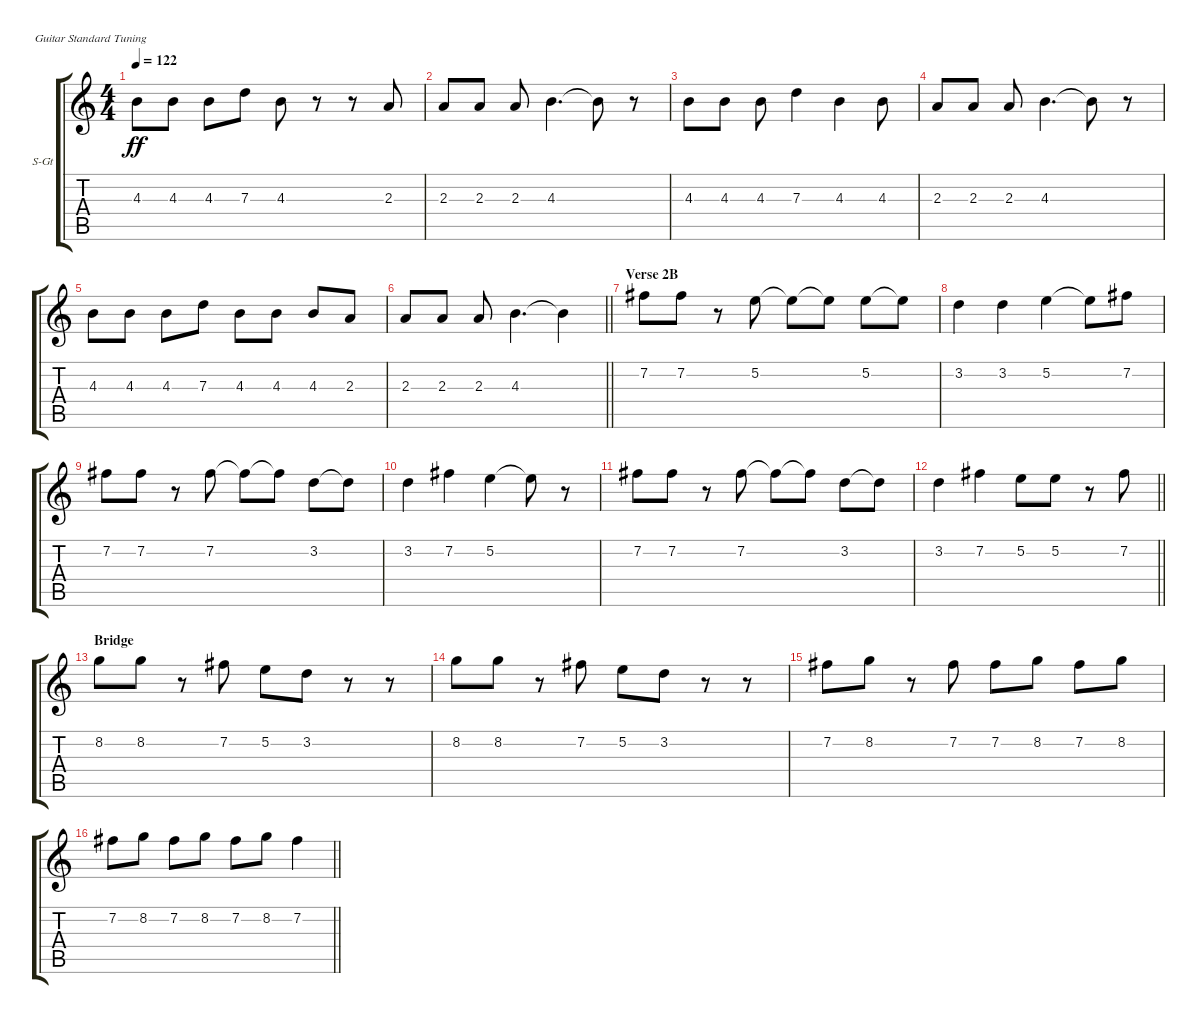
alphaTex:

\bracketExtendMode groupsimilarinstruments
\firstSystemTrackNameOrientation horizontal
\otherSystemsTrackNameOrientation horizontal
\track ("Voce" "S-Gt") {instrument acousticguitarsteel}
\staff {score tabs}
\tuning (E4 B3 G3 D3 A2 E2)
\ts (4 4)
\tempo 122
\clef g2
\ks c
4.3.8{dy ff} 4.3.8 4.3.8 7.3.8 4.3.8 r.8 r.8 2.3.8 |
2.3.8 2.3.8 2.3.8 4.3.4{d} 4.3{t}.8 r.8 |
4.3.8 4.3.8 4.3.8 7.3.4 4.3.4 4.3.8 |
2.3.8 2.3.8 2.3.8 4.3.4{d} 4.3{t}.8 r.8 |
4.3.8 4.3.8 4.3.8 7.3.8 4.3.8 4.3.8 4.3.8 2.3.8 |
\barLineRight lightlight
2.3.8 2.3.8 2.3.8 4.3.4{d} 4.3{t}.4 |
\section ("" "Verse 2B")
7.2.8 7.2.8 r.8 5.2.8 5.2{t}.8 5.2{t}.8 5.2.8 5.2{t}.8 |
3.2.4 3.2.4 5.2.4 5.2{t}.8 7.2.8 |
7.2.8 7.2.8 r.8 7.2.8 7.2{t}.8 7.2{t}.8 3.2.8 3.2{t}.8 |
3.2.4 7.2.4 5.2.4 5.2{t}.8 r.8 |
7.2.8 7.2.8 r.8 7.2.8 7.2{t}.8 7.2{t}.8 3.2.8 3.2{t}.8 |
\barLineRight lightlight
3.2.4 7.2.4 5.2.8 5.2.8 r.8 7.2.8 |
\section ("" "Bridge")
8.2.8 8.2.8 r.8 7.2.8 5.2.8 3.2.8 r.8 r.8 |
8.2.8 8.2.8 r.8 7.2.8 5.2.8 3.2.8 r.8 r.8 |
7.2.8 8.2.8 r.8 7.2.8 7.2.8 8.2.8 7.2.8 8.2.8 |
\barLineRight lightlight
7.2.8 8.2.8 7.2.8 8.2.8 7.2.8 8.2.8 7.2.4
